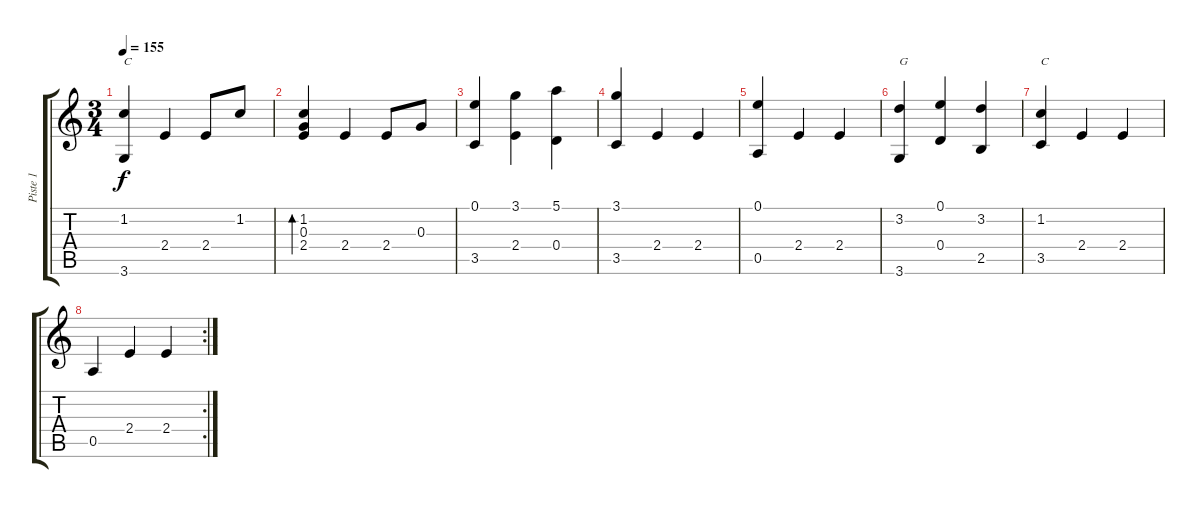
\track ("Piste 1" "Piste 1") {instrument acousticguitarsteel}
\staff {score tabs}
\tuning (E4 B3 G3 D3 A2 E2) {hide}
\ts (3 4)
\tempo 155
\clef g2
\ks c
(1.2 3.6).4{txt "C" dy f} 2.4.4 2.4.8 1.2.8 |
(1.2 0.3 2.4).4{bd 60} 2.4.4 2.4.8 0.3.8 |
(0.1 3.5).4 (3.1 2.4).4 (5.1 0.4).4 |
(3.1 3.5).4 2.4.4 2.4.4 |
(0.1 0.5).4 2.4.4 2.4.4 |
(3.2 3.6).4{txt "G"} (0.1 0.4).4 (3.2 2.5).4 |
(1.2 3.5).4{txt "C"} 2.4.4 2.4.4 |
\rc 2
0.5.4 2.4.4 2.4.4
